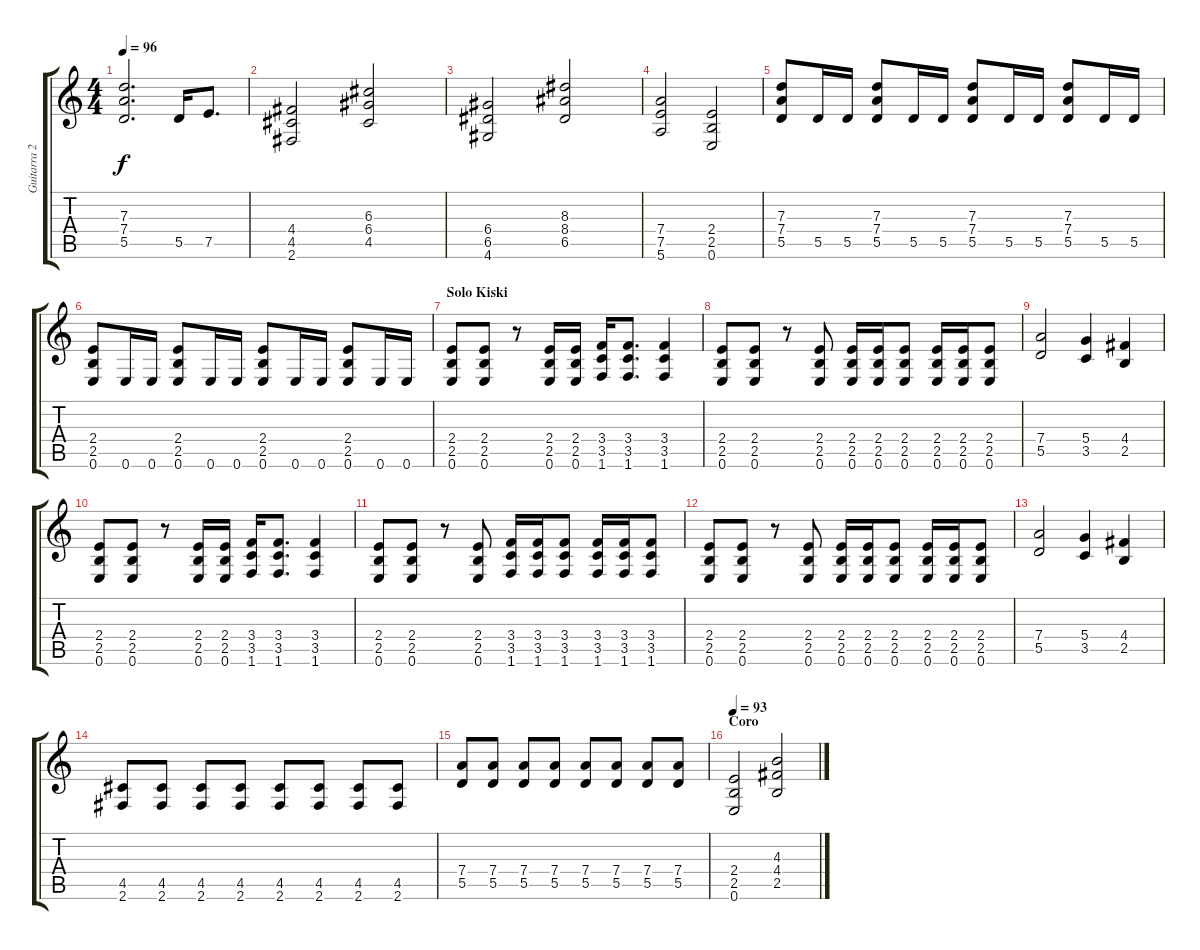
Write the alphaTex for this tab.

\track ("Guitarra 2" "Guitarra 2") {instrument overdrivenguitar}
\staff {score tabs}
\tuning (E4 B3 G3 D3 A2 E2) {hide}
\ts (4 4)
\tempo 96
\clef g2
\ks c
(7.3 7.4 5.5).2{d dy f} 5.5.16 7.5.8{d} |
(4.4 4.5 2.6).2 (6.3 6.4 4.5).2 |
(6.4 6.5 4.6).2 (8.3 8.4 6.5).2 |
(7.4 7.5 5.6).2 (2.4 2.5 0.6).2 |
(7.3 7.4 5.5).8 5.5.16 5.5.16 (7.3 7.4 5.5).8 5.5.16 5.5.16 (7.3 7.4 5.5).8 5.5.16 5.5.16 (7.3 7.4 5.5).8 5.5.16 5.5.16 |
(2.4 2.5 0.6).8 0.6.16 0.6.16 (2.4 2.5 0.6).8 0.6.16 0.6.16 (2.4 2.5 0.6).8 0.6.16 0.6.16 (2.4 2.5 0.6).8 0.6.16 0.6.16 |
\section ("" "Solo Kiski")
(2.4 2.5 0.6).8{volume 8} (2.4 2.5 0.6).8 r.8 (2.4 2.5 0.6).16 (2.4 2.5 0.6).16 (3.4 3.5 1.6).16 (3.4 3.5 1.6).8{d} (3.4 3.5 1.6).4 |
(2.4 2.5 0.6).8 (2.4 2.5 0.6).8 r.8 (2.4 2.5 0.6).8 (2.4 2.5 0.6).16 (2.4 2.5 0.6).16 (2.4 2.5 0.6).8 (2.4 2.5 0.6).16 (2.4 2.5 0.6).16 (2.4 2.5 0.6).8 |
(7.4 5.5).2 (5.4 3.5).4 (4.4 2.5).4 |
(2.4 2.5 0.6).8{volume 8} (2.4 2.5 0.6).8 r.8 (2.4 2.5 0.6).16 (2.4 2.5 0.6).16 (3.4 3.5 1.6).16 (3.4 3.5 1.6).8{d} (3.4 3.5 1.6).4 |
(2.4 2.5 0.6).8 (2.4 2.5 0.6).8 r.8 (2.4 2.5 0.6).8 (3.4 3.5 1.6).16 (3.4 3.5 1.6).16 (3.4 3.5 1.6).8 (3.4 3.5 1.6).16 (3.4 3.5 1.6).16 (3.4 3.5 1.6).8 |
(2.4 2.5 0.6).8 (2.4 2.5 0.6).8 r.8 (2.4 2.5 0.6).8 (2.4 2.5 0.6).16 (2.4 2.5 0.6).16 (2.4 2.5 0.6).8 (2.4 2.5 0.6).16 (2.4 2.5 0.6).16 (2.4 2.5 0.6).8 |
(7.4 5.5).2 (5.4 3.5).4 (4.4 2.5).4 |
(4.5 2.6).8 (4.5 2.6).8 (4.5 2.6).8 (4.5 2.6).8 (4.5 2.6).8 (4.5 2.6).8 (4.5 2.6).8 (4.5 2.6).8 |
(7.4 5.5).8 (7.4 5.5).8 (7.4 5.5).8 (7.4 5.5).8 (7.4 5.5).8 (7.4 5.5).8 (7.4 5.5).8 (7.4 5.5).8 |
\section ("" "Coro")
\tempo 93
(2.4 2.5 0.6).2{volume 12 instrument overdrivenguitar} (4.3 4.4 2.5).2
